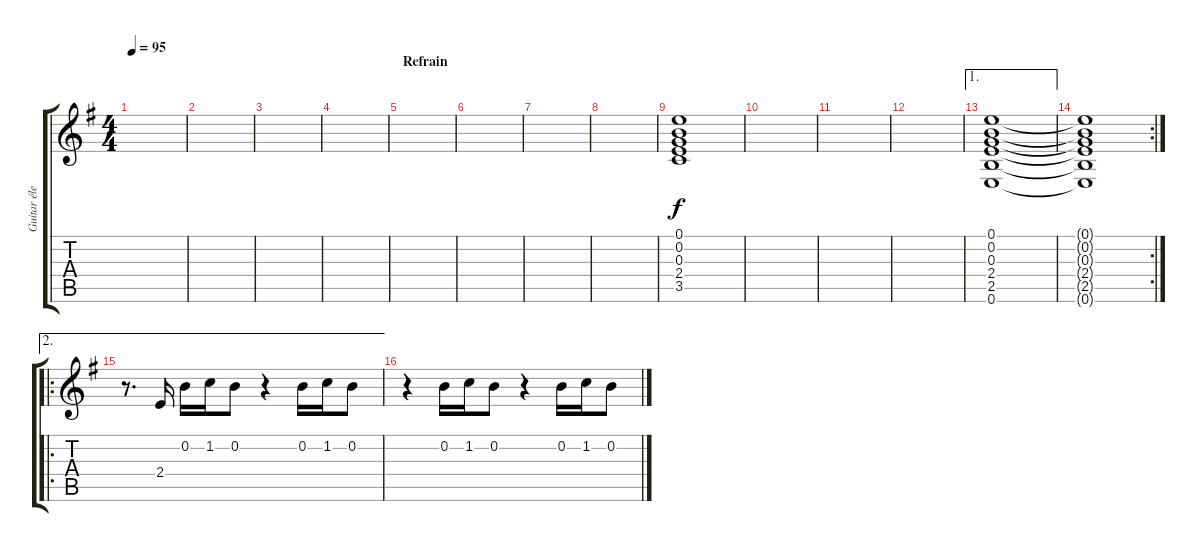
\track ("Guitar électrique" "Guitar éle") {instrument distortionguitar}
\staff {score tabs}
\tuning (E4 B3 G3 D3 A2 E2) {hide}
\ts (4 4)
\tempo 95
\clef g2
\ks g
|
|
|
|
\section ("" "Refrain")
|
|
|
|
(0.1 0.2 0.3 2.4 3.5).1 |
|
|
|
\ae 1
(0.1 0.2 0.3 2.4 2.5 0.6).1 |
\rc 2
(0.1{t} 0.2{t} 0.3{t} 2.4{t} 2.5{t} 0.6{t}).1 |
\ae 2
\ro
r.8{d} 2.4.16 0.2.16 1.2.16 0.2.8 r.4 0.2.16 1.2.16 0.2.8 |
r.4 0.2.16 1.2.16 0.2.8 r.4 0.2.16 1.2.16 0.2.8
